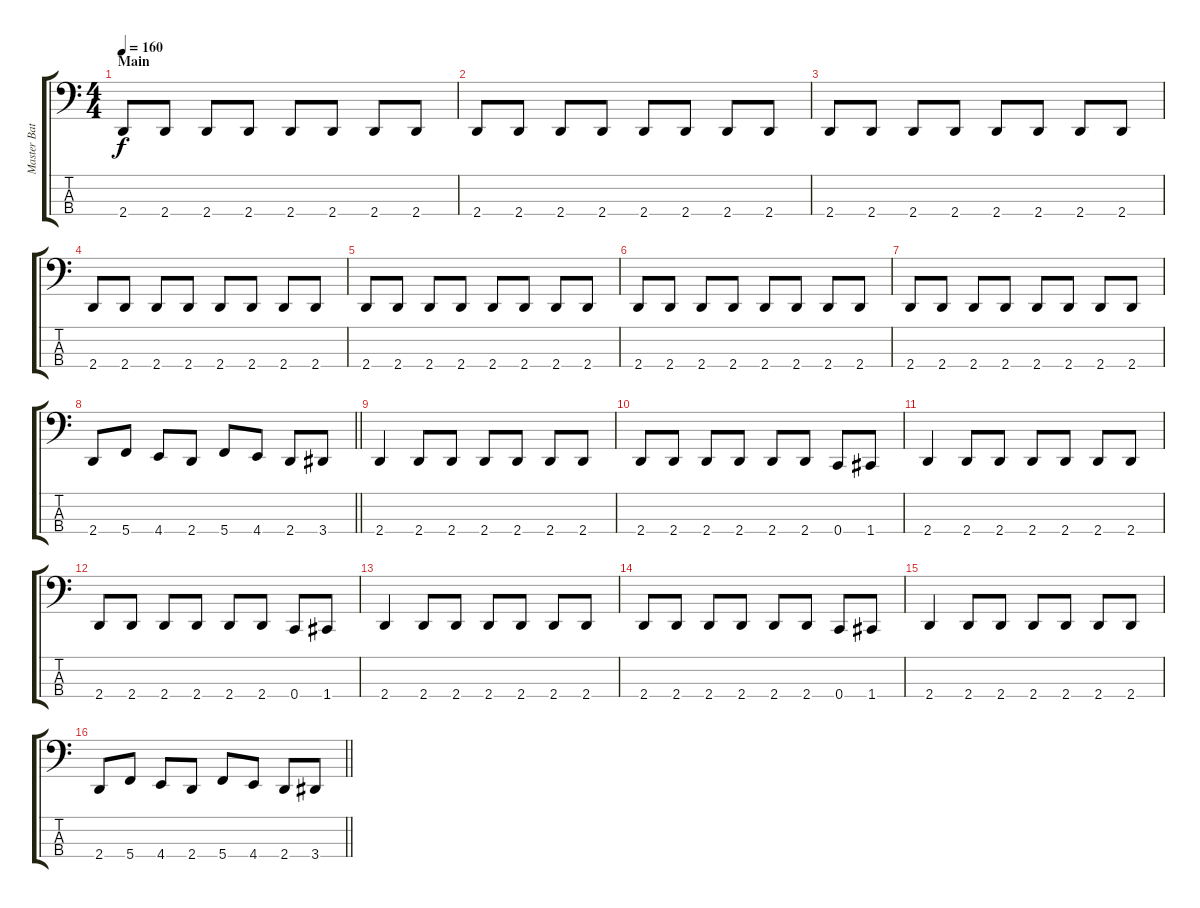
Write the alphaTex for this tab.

\track ("Master Bates" "Master Bat") {instrument electricbassfinger}
\staff {score tabs}
\tuning (F2 C2 G1 C1) {hide}
\ts (4 4)
\section ("" "Main")
\tempo 160
\clef f4
\ks c
2.4.8{dy f} 2.4.8 2.4.8 2.4.8 2.4.8 2.4.8 2.4.8 2.4.8 |
2.4.8 2.4.8 2.4.8 2.4.8 2.4.8 2.4.8 2.4.8 2.4.8 |
2.4.8 2.4.8 2.4.8 2.4.8 2.4.8 2.4.8 2.4.8 2.4.8 |
2.4.8 2.4.8 2.4.8 2.4.8 2.4.8 2.4.8 2.4.8 2.4.8 |
2.4.8 2.4.8 2.4.8 2.4.8 2.4.8 2.4.8 2.4.8 2.4.8 |
2.4.8 2.4.8 2.4.8 2.4.8 2.4.8 2.4.8 2.4.8 2.4.8 |
2.4.8 2.4.8 2.4.8 2.4.8 2.4.8 2.4.8 2.4.8 2.4.8 |
\barLineRight lightlight
2.4.8 5.4.8 4.4.8 2.4.8 5.4.8 4.4.8 2.4.8 3.4.8 |
\section ("" "")
2.4.4 2.4.8 2.4.8 2.4.8 2.4.8 2.4.8 2.4.8 |
2.4.8 2.4.8 2.4.8 2.4.8 2.4.8 2.4.8 0.4.8 1.4.8 |
2.4.4 2.4.8 2.4.8 2.4.8 2.4.8 2.4.8 2.4.8 |
2.4.8 2.4.8 2.4.8 2.4.8 2.4.8 2.4.8 0.4.8 1.4.8 |
2.4.4 2.4.8 2.4.8 2.4.8 2.4.8 2.4.8 2.4.8 |
2.4.8 2.4.8 2.4.8 2.4.8 2.4.8 2.4.8 0.4.8 1.4.8 |
2.4.4 2.4.8 2.4.8 2.4.8 2.4.8 2.4.8 2.4.8 |
\barLineRight lightlight
2.4.8 5.4.8 4.4.8 2.4.8 5.4.8 4.4.8 2.4.8 3.4.8
